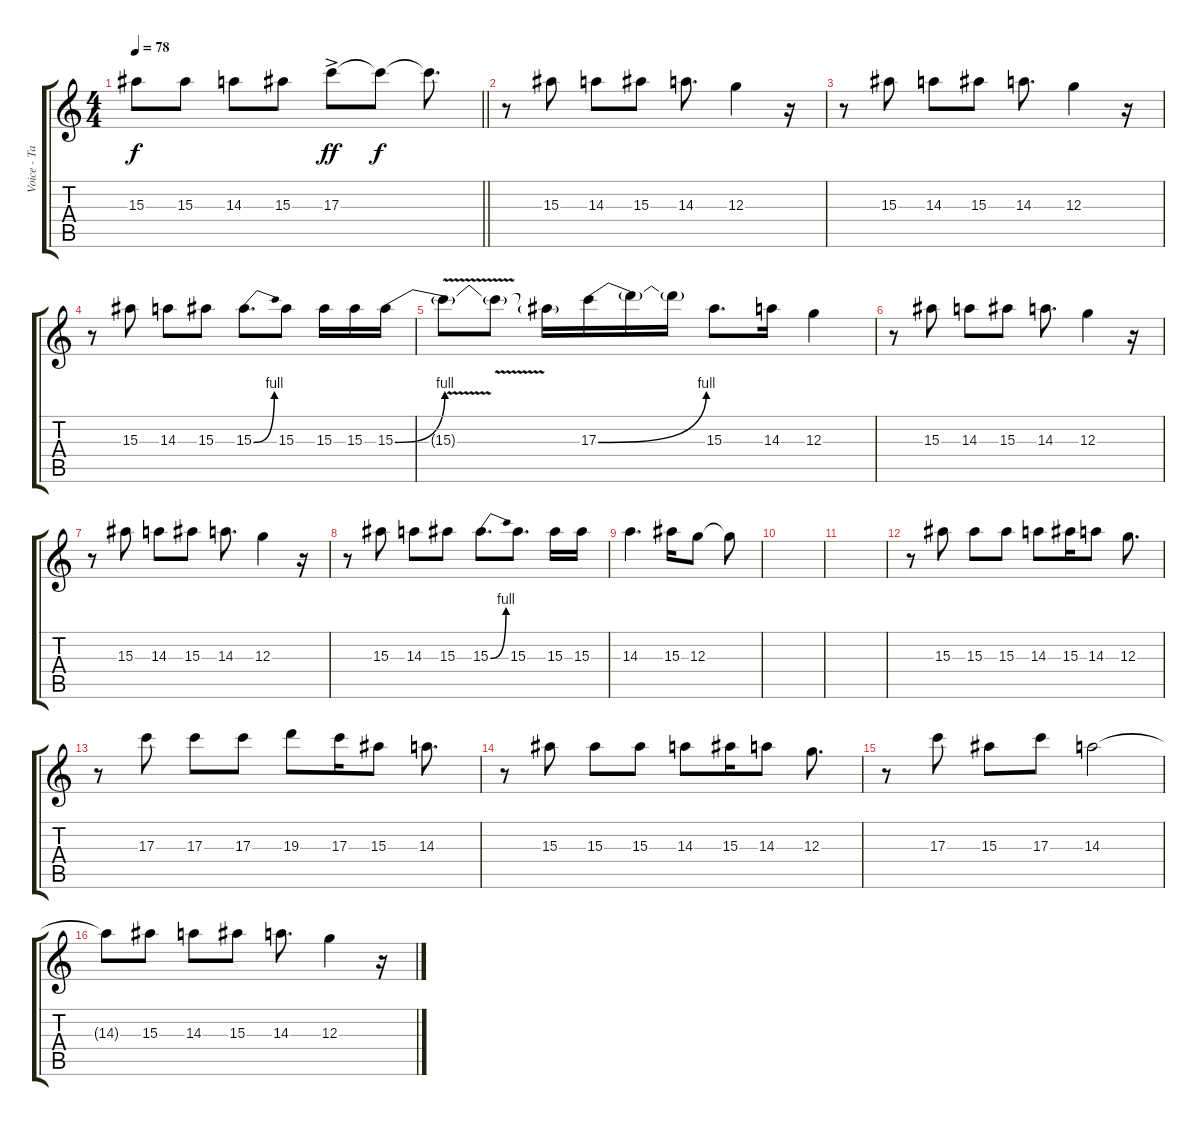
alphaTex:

\track ("Voice - Tahnee Cain" "Voice - Ta") {instrument overdrivenguitar}
\staff {score tabs}
\tuning (E4 B3 G3 D3 A2 E2) {hide}
\ts (4 4)
\tempo 78
\clef g2
\barLineRight lightlight
\ks c
15.3.8{dy f} 15.3.8 14.3.8 15.3.8 17.3{ac}.8{dy ff} 17.3{t}.8{dy f} 17.3{t}.8{d} |
r.8 15.3.8 14.3.8 15.3.8 14.3.8{d} 12.3.4 r.16 |
r.8 15.3.8 14.3.8 15.3.8 14.3.8{d} 12.3.4 r.16 |
r.8 15.3.8 14.3.8 15.3.8 15.3{be (bend 0 0 60 4)}.8{d} 15.3.8 15.3.16 15.3.16 15.3{be (bend 0 0 60 4)}.16 |
15.3{v t}.8 15.3{t}.8 15.3{t}.16 17.3{be (bend 0 0 60 4)}.16 17.3{t}.16 17.3{t}.16 15.3.8{d} 14.3.16 12.3.4 |
r.8 15.3.8 14.3.8 15.3.8 14.3.8{d} 12.3.4 r.16 |
r.8 15.3.8 14.3.8 15.3.8 14.3.8{d} 12.3.4 r.16 |
r.8 15.3.8 14.3.8 15.3.8 15.3{be (bend 0 0 60 4)}.8{d} 15.3.8{d} 15.3.16 15.3.16 |
14.3.4{d} 15.3.16 12.3.8 12.3{t}.8 |
|
|
r.8 15.3.8 15.3.8 15.3.8 14.3.8 15.3.16 14.3.8 12.3.8{d} |
r.8 17.3.8 17.3.8 17.3.8 19.3.8 17.3.16 15.3.8 14.3.8{d} |
r.8 15.3.8 15.3.8 15.3.8 14.3.8 15.3.16 14.3.8 12.3.8{d} |
r.8 17.3.8 15.3.8 17.3.8 14.3.2 |
14.3{t}.8 15.3.8 14.3.8 15.3.8 14.3.8{d} 12.3.4 r.16
